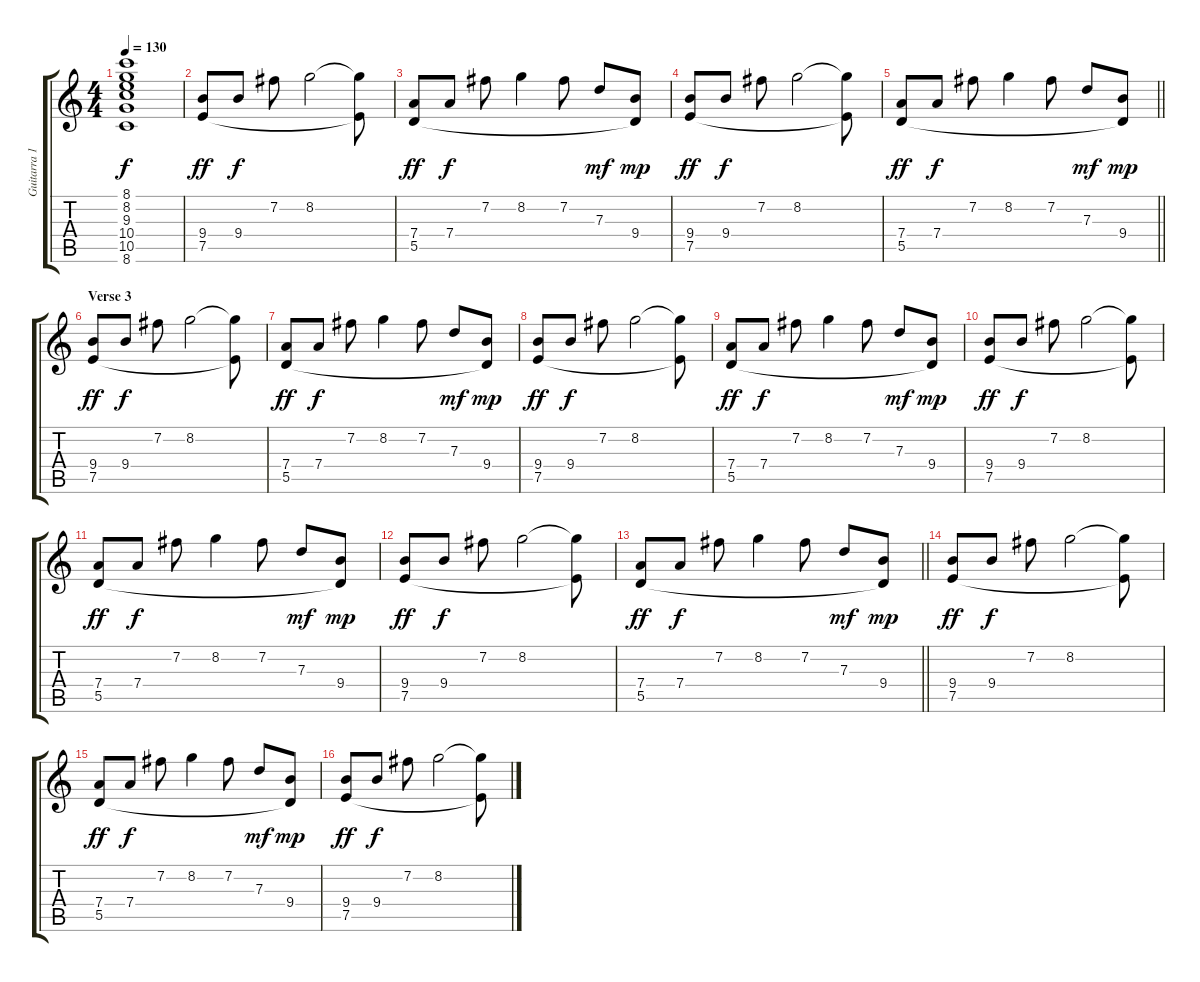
\track ("Guitarra 1" "Guitarra 1") {instrument electricguitarjazz}
\staff {score tabs}
\tuning (E4 B3 G3 D3 A2 E2) {hide}
\ts (4 4)
\tempo 130
\clef g2
\ks c
(8.1{t} 8.2{t} 9.3{t} 10.4{t} 10.5{t} 8.6{t}).1{dy f} |
(9.4 7.5).8{dy ff instrument electricguitarjazz} 9.4.8{dy f} 7.2.8 8.2.2 (8.2{t} 7.5{t}).8 |
(7.4 5.5).8{dy ff} 7.4.8{dy f} 7.2.8 8.2.4 7.2.8 7.3.8{dy mf} (9.4 5.5{t}).8{dy mp} |
(9.4 7.5).8{dy ff instrument electricguitarjazz} 9.4.8{dy f} 7.2.8 8.2.2 (8.2{t} 7.5{t}).8 |
\barLineRight lightlight
(7.4 5.5).8{dy ff} 7.4.8{dy f} 7.2.8 8.2.4 7.2.8 7.3.8{dy mf} (9.4 5.5{t}).8{dy mp} |
\section ("" "Verse 3")
(9.4 7.5).8{dy ff} 9.4.8{dy f} 7.2.8 8.2.2 (8.2{t} 7.5{t}).8 |
(7.4 5.5).8{dy ff} 7.4.8{dy f} 7.2.8 8.2.4 7.2.8 7.3.8{dy mf} (9.4 5.5{t}).8{dy mp} |
(9.4 7.5).8{dy ff} 9.4.8{dy f} 7.2.8 8.2.2 (8.2{t} 7.5{t}).8 |
(7.4 5.5).8{dy ff} 7.4.8{dy f} 7.2.8 8.2.4 7.2.8 7.3.8{dy mf} (9.4 5.5{t}).8{dy mp} |
(9.4 7.5).8{dy ff} 9.4.8{dy f} 7.2.8 8.2.2 (8.2{t} 7.5{t}).8 |
(7.4 5.5).8{dy ff} 7.4.8{dy f} 7.2.8 8.2.4 7.2.8 7.3.8{dy mf} (9.4 5.5{t}).8{dy mp} |
(9.4 7.5).8{dy ff} 9.4.8{dy f} 7.2.8 8.2.2 (8.2{t} 7.5{t}).8 |
\barLineRight lightlight
(7.4 5.5).8{dy ff} 7.4.8{dy f} 7.2.8 8.2.4 7.2.8 7.3.8{dy mf} (9.4 5.5{t}).8{dy mp} |
(9.4 7.5).8{dy ff} 9.4.8{dy f} 7.2.8 8.2.2 (8.2{t} 7.5{t}).8 |
(7.4 5.5).8{dy ff} 7.4.8{dy f} 7.2.8 8.2.4 7.2.8 7.3.8{dy mf} (9.4 5.5{t}).8{dy mp} |
(9.4 7.5).8{dy ff} 9.4.8{dy f} 7.2.8 8.2.2 (8.2{t} 7.5{t}).8
